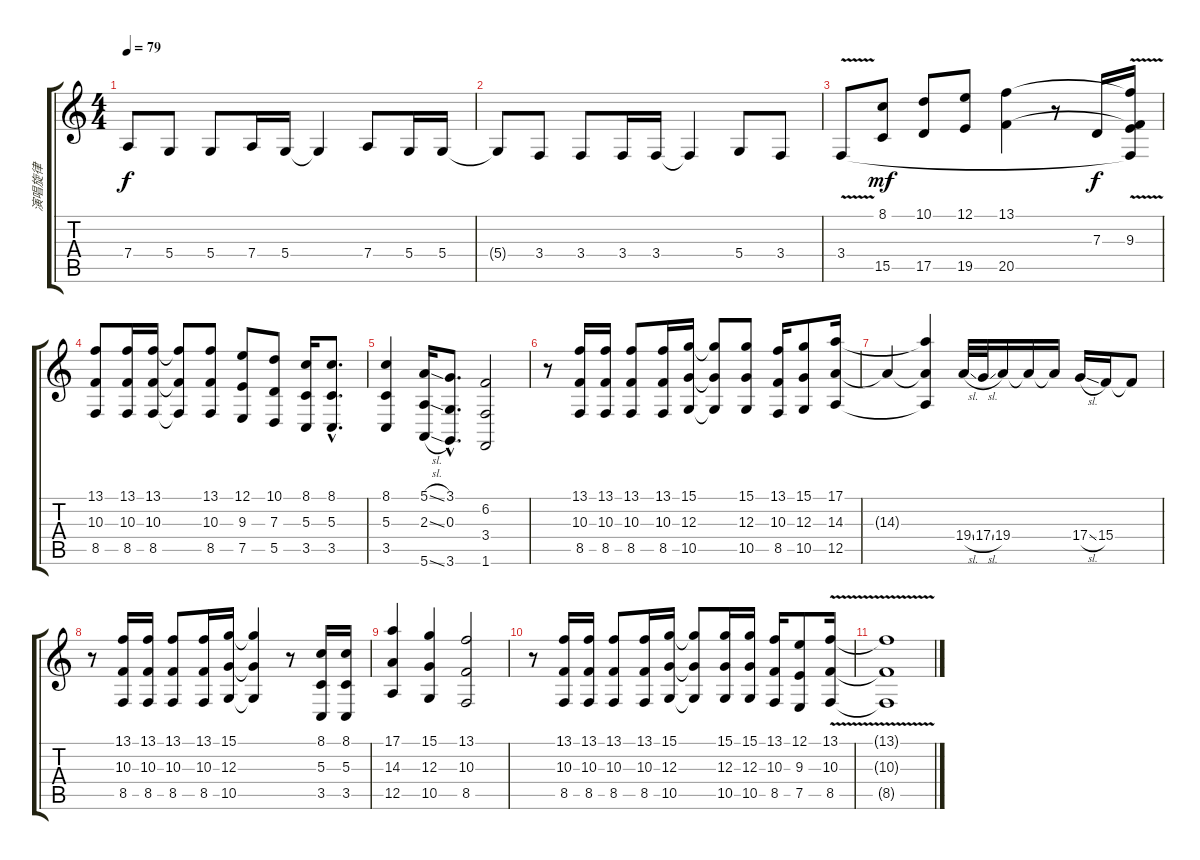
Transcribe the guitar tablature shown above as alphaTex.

\track ("演唱旋律" "演唱旋律") {instrument sopranosax}
\staff {score tabs}
\tuning (E4 B3 G3 D3 A2 E2) {hide}
\ts (4 4)
\tempo 79
\clef g2
\ks c
7.4.8{dy f} 5.4.8 5.4.8 7.4.16 5.4.16 5.4{t}.4 7.4.8 5.4.16 5.4.16 |
5.4{t}.8 3.4.8 3.4.8 3.4.16 3.4.16 3.4{t}.4 5.4.8 3.4.8 |
3.4{v}.8 (8.1 15.5).8{dy mf} (10.1 17.5).8 (12.1 19.5).8 (13.1 20.5).4 r.8 7.3.16{dy f} (13.1{t} 9.3 3.4{t} 20.5{t}).16 |
(13.1 10.3 8.5).8 (13.1 10.3 8.5).16 (13.1 10.3 8.5).16 (13.1{t} 10.3{t} 8.5{t}).8 (13.1 10.3 8.5).8 (12.1 9.3 7.5).8 (10.1 7.3 5.5).8 (8.1 5.3 3.5).16 (8.1{hac} 5.3{hac} 3.5{hac}).8{d} |
(8.1 5.3 3.5).4 (5.1{sl} 2.3{sl} 5.6{sl}).16 (3.1{hac} 0.3{hac} 3.6{hac}).8{d} (6.2 3.4 1.6).2 |
r.8 (13.1 10.3 8.5).16 (13.1 10.3 8.5).16 (13.1 10.3 8.5).8 (13.1 10.3 8.5).16 (15.1 12.3 10.5).16 (15.1{t} 12.3{t} 10.5{t}).8 (15.1 12.3 10.5).8 (13.1 10.3 8.5).16 (15.1 12.3 10.5).8 (17.1 14.3 12.5).16 |
14.3{t}.4 (17.1{t} 14.3{t} 12.5{t}).4 19.4{sl}.32 17.4{sl}.32 19.4.16 19.4{t}.16 19.4{t}.16 17.4{sl}.16 15.4.16 15.4{t}.8 |
r.8 (13.1 10.3 8.5).16 (13.1 10.3 8.5).16 (13.1 10.3 8.5).8 (13.1 10.3 8.5).16 (15.1 12.3 10.5).16 (15.1{t} 12.3{t} 10.5{t}).4 r.8 (8.1 5.3 3.5).16 (8.1 5.3 3.5).16 |
(17.1 14.3 12.5).4 (15.1 12.3 10.5).4 (13.1 10.3 8.5).2 |
r.8 (13.1 10.3 8.5).16 (13.1 10.3 8.5).16 (13.1 10.3 8.5).8 (13.1 10.3 8.5).16 (15.1 12.3 10.5).16 (15.1{t} 12.3{t} 10.5{t}).8 (15.1 12.3 10.5).16 (15.1 12.3 10.5).16 (13.1 10.3 8.5).16 (12.1 9.3 7.5).8 (13.1{v} 10.3{v} 8.5{v}).16 |
(13.1{t} 10.3{t} 8.5{t}).1
